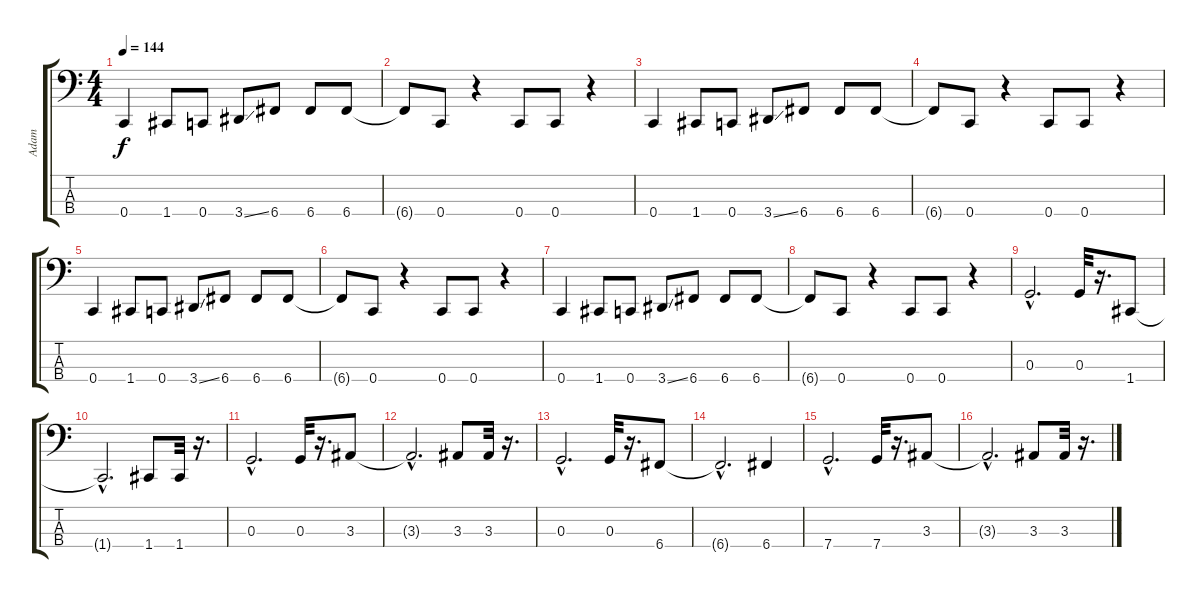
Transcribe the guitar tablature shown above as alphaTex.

\track ("Adam" "Adam") {instrument electricbassfinger}
\staff {score tabs}
\tuning (F2 C2 G1 C1) {hide}
\ts (4 4)
\tempo 144
\clef f4
\ks c
0.4.4{dy f} 1.4.8 0.4.8 3.4{ss}.8 6.4.8 6.4.8 6.4.8 |
6.4{t}.8 0.4.8 r.4 0.4.8 0.4.8 r.4 |
0.4.4 1.4.8 0.4.8 3.4{ss}.8 6.4.8 6.4.8 6.4.8 |
6.4{t}.8 0.4.8 r.4 0.4.8 0.4.8 r.4 |
0.4.4 1.4.8 0.4.8 3.4{ss}.8 6.4.8 6.4.8 6.4.8 |
6.4{t}.8 0.4.8 r.4 0.4.8 0.4.8 r.4 |
0.4.4 1.4.8 0.4.8 3.4{ss}.8 6.4.8 6.4.8 6.4.8 |
6.4{t}.8 0.4.8 r.4 0.4.8 0.4.8 r.4 |
0.3{hac}.2{d} 0.3.32 r.16{d} 1.4.8 |
1.4{hac t}.2{d} 1.4.8 1.4.32 r.16{d} |
0.3{hac}.2{d} 0.3.32 r.16{d} 3.3.8 |
3.3{hac t}.2{d} 3.3.8 3.3.32 r.16{d} |
0.3{hac}.2{d} 0.3.32 r.16{d} 6.4.8 |
6.4{hac t}.2{d} 6.4.4 |
7.4{hac}.2{d} 7.4.32 r.16{d} 3.3.8 |
3.3{hac t}.2{d} 3.3.8 3.3.32 r.16{d}
